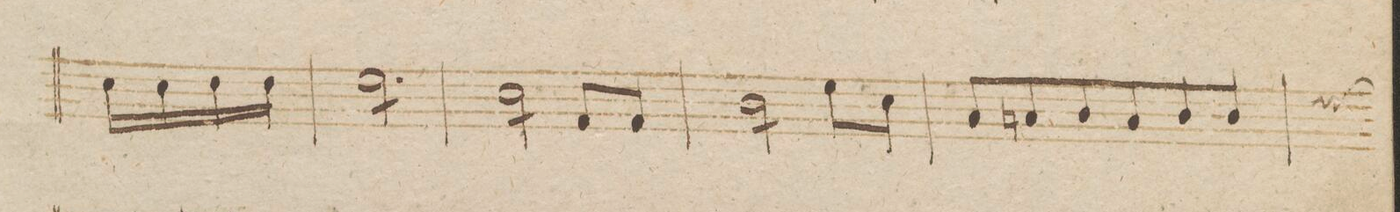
**kern	**dynam
*I"Viola.	*
*clefC3	*
*k[b-]	*
*met(c|)	*
*M3/4	*
16d\LL	.
16d\	.
16e\	.
16e\JJ	.
=138	=138
*tremolo	*
8f\L	.
8f\	.
8f\	.
8f\	.
8f\	.
8f\J	.
=139	=139
8d\L	.
8d\	.
8d\	.
8d\J	.
*Xtremolo	*
8G/L	.
8G/J	.
=140	=140
*tremolo	*
8c\L	.
8c\	.
8c\	.
8c\J	.
*Xtremolo	*
8f\L	.
8d\J	.
=141	=141
8B-/L	.
8Bn/	.
8c/	.
8B/	.
8c/	.
8c/J	.
*custos:e	*
=142	=142
*-	*-
